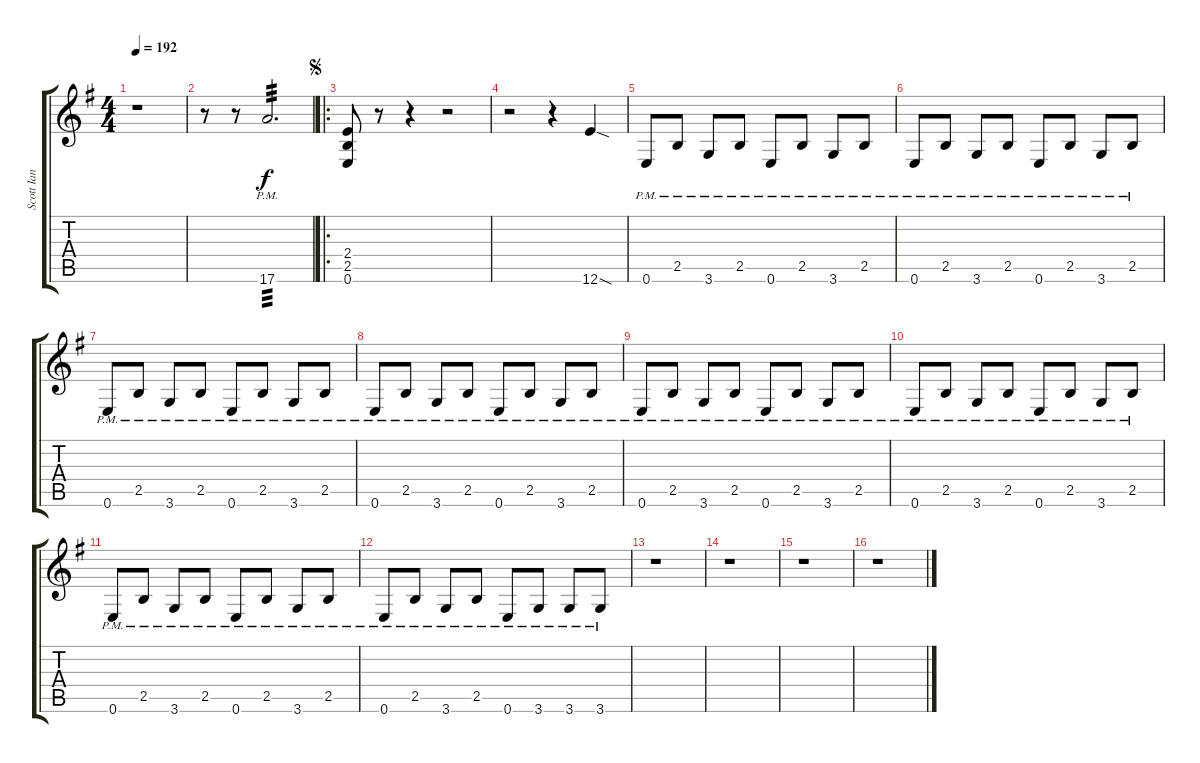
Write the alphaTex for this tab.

\track ("Scott Ian" "Scott Ian") {instrument distortionguitar}
\staff {score tabs}
\tuning (E4 B3 G3 D3 A2 E2) {hide}
\ts (4 4)
\tempo 192
\clef g2
\ks g
r.1{dy f instrument distortionguitar} |
r.8 r.8 17.6{pm}.2{d tp 3} |
\ro
\jump segno
(2.4 2.5 0.6).8 r.8 r.4 r.2 |
r.2 r.4 12.6{sod}.4 |
0.6{pm}.8 2.5{pm}.8 3.6{pm}.8 2.5{pm}.8 0.6{pm}.8 2.5{pm}.8 3.6{pm}.8 2.5{pm}.8 |
0.6{pm}.8 2.5{pm}.8 3.6{pm}.8 2.5{pm}.8 0.6{pm}.8 2.5{pm}.8 3.6{pm}.8 2.5{pm}.8 |
0.6{pm}.8 2.5{pm}.8 3.6{pm}.8 2.5{pm}.8 0.6{pm}.8 2.5{pm}.8 3.6{pm}.8 2.5{pm}.8 |
0.6{pm}.8 2.5{pm}.8 3.6{pm}.8 2.5{pm}.8 0.6{pm}.8 2.5{pm}.8 3.6{pm}.8 2.5{pm}.8 |
0.6{pm}.8 2.5{pm}.8 3.6{pm}.8 2.5{pm}.8 0.6{pm}.8 2.5{pm}.8 3.6{pm}.8 2.5{pm}.8 |
0.6{pm}.8 2.5{pm}.8 3.6{pm}.8 2.5{pm}.8 0.6{pm}.8 2.5{pm}.8 3.6{pm}.8 2.5{pm}.8 |
0.6{pm}.8 2.5{pm}.8 3.6{pm}.8 2.5{pm}.8 0.6{pm}.8 2.5{pm}.8 3.6{pm}.8 2.5{pm}.8 |
0.6{pm}.8 2.5{pm}.8 3.6{pm}.8 2.5{pm}.8 0.6{pm}.8 3.6{pm}.8 3.6{pm}.8 3.6{pm}.8 |
r.1 |
r.1 |
r.1 |
r.1
